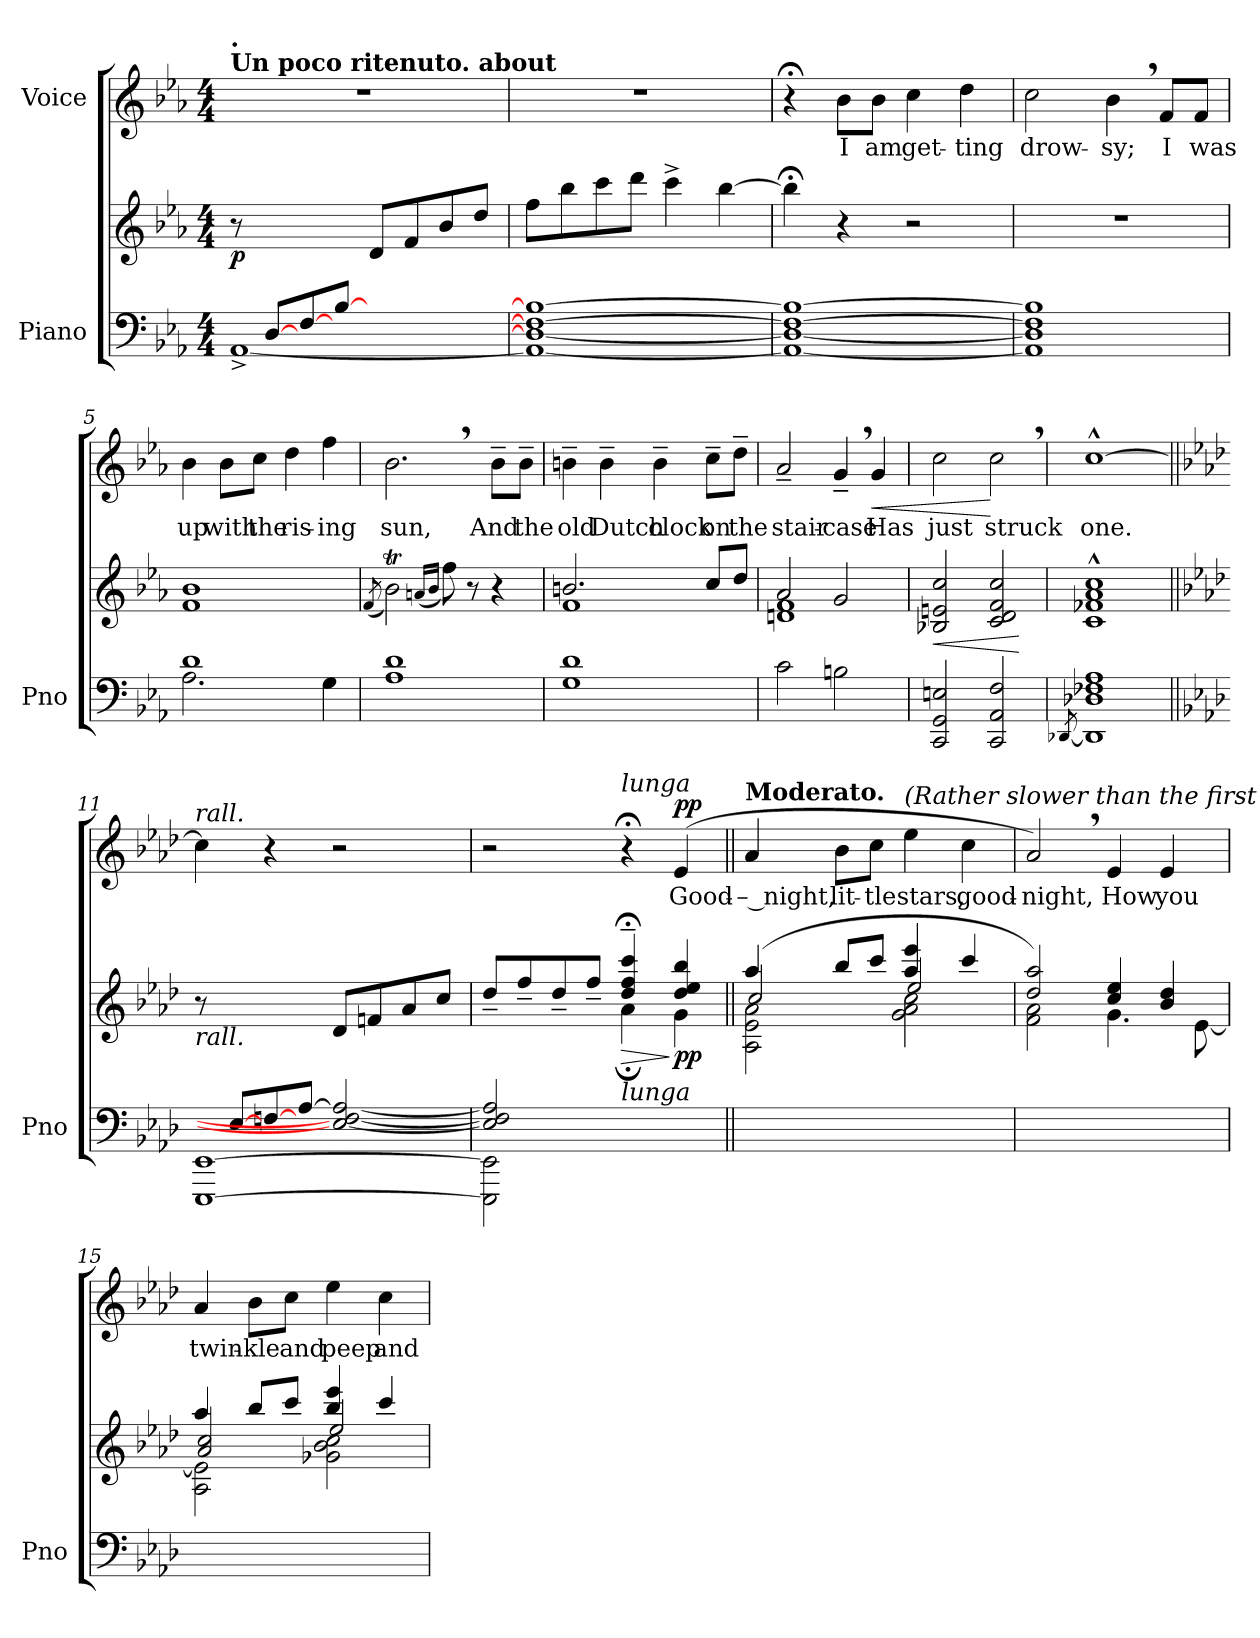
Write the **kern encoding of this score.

**kern	**kern	**dynam	**kern	**text	**dynam
*part2	*part2	*part2	*part1	*part1	*part1
*staff3	*staff2	*staff2/3	*staff1	*staff1	*staff1
*I"Piano	*	*	*I"Voice	*	*
*I'Pno	*	*	*	*	*
*clefF4	*clefG2	*	*clefG2	*	*
*k[b-e-a-]	*k[b-e-a-]	*	*k[b-e-a-]	*	*
*M4/4	*M4/4	*	*M4/4	*	*
*MM84	*MM84	*	*MM84	*	*
=1	=1	=1	=1	=1	=1
*^	*	*	*	*	*
!	!	!	!	!LO:TX:a:B:t=Un poco ritenuto. about	!	!
!	!	!	!	!LO:TX:a:B:t=.	!	!
!	!	!	!LO:DY:b	!	!	!
8ryy	[<1AA-i^	8r	p	1r	.	.
([<8D/L	.	4.ryy	.	.	.	.
[<8F/	.	.	.	.	.	.
[8B-/J	.	.	.	.	.	.
2ryy	.	8d/L	.	.	.	.
.	.	8f/	.	.	.	.
.	.	8b-/	.	.	.	.
.	.	8dd/J	.	.	.	.
*v	*v	*	*	*	*	*
=2	=2	=2	=2	=2	=2
1AA-_ 1D_ 1F_ 1B-_	8ff\L	.	1r	.	.
.	8bb-\	.	.	.	.
.	8ccc\	.	.	.	.
.	8ddd\J	.	.	.	.
.	4ccc^\	.	.	.	.
.	[4bb-\	.	.	.	.
=3	=3	=3	=3	=3	=3
1AA-_ 1D_ 1F_ 1B-_	4bb-;<\])	.	4r;<	.	.
!	!	!	!	!	!LO:DY:a
!	!	!	!	!	!LO:DY:n=1:a
.	4r	.	8b-\L	I	p other-dynamics
.	.	.	8b-\J	am	.
.	2r	.	4cc\	get-	.
.	.	.	4dd\	-ting	.
=4	=4	=4	=4	=4	=4
1AA-] 1D] 1F] 1B-]	1r	.	2cc\	drow-	.
.	.	.	4b-,\	-sy;	.
.	.	.	8f/L	I	.
.	.	.	8f/J	was	.
=5	=5	=5	=5	=5	=5
*^	*	*	*	*	*
1d	2.A-\	1f 1b-	.	4b-\	up	.
.	.	.	.	8b-\L	with	.
.	.	.	.	8cc\J	the	.
.	.	.	.	4dd\	ris-	.
.	4G\	.	.	4ff\	-ing	.
*v	*v	*	*	*	*	*
=6	=6	=6	=6	=6	=6
.	(8qf/	.	.	.	.
1A- 1d	2b-T\)	.	2.b-,\	sun,	.
.	(16qan/LL	.	.	.	.
.	16qb-/JJ	.	.	.	.
.	8ff\)	.	.	.	.
.	8r	.	.	.	.
.	4r	.	8b-~\L	And	.
.	.	.	8b-~\J	the	.
=7	=7	=7	=7	=7	=7
*	*^	*	*	*	*
1G 1d	2.bn/	1f	.	4bn~\	old	.
.	.	.	.	4b~\	Dutch	.
.	.	.	.	4b~\	clock	.
.	8cc/L	.	.	8cc~\L	on	.
.	8dd/J	.	.	8dd~\J	the	.
=8	=8	=8	=8	=8	=8	=8
2c\	2a-/	1dn 1f	.	2a-~>/	stair-	.
2Bn\	2g/	.	.	4g~>,/	-case	.
!	!	!	!	!	!	!LO:HP:b
.	.	.	.	4g/	Has	<
*	*v	*v	*	*	*	*
=9	=9	=9	=9	=9	=9
!	!	!LO:HP:b	!	!	!
2CC/ 2GG/ 2En/	2B-X/ 2en/ 2cc/	<	2cc\	just	.
2CC/ 2AA-/ 2F/	2c/ 2d/ 2f/ 2cc/	.	2cc,\	struck	[
.	.	[	.	.	.
=10	=10	=10	=10	=10	=10
*^	*	*	*	*	*
.	[<8qDD-X/	.	.	.	.	.
1D-X 1F-X 1A-	1DD-]	1c^^ 1f-X^^ 1a-^^ 1cc^^	.	[1cc^^	one.	.
*v	*v	*	*	*	*	*
=11||	=11||	=11||	=11||	=11||	=11||
*k[b-e-a-d-]	*k[b-e-a-d-]	*	*k[b-e-a-d-]	*	*
*^	*	*	*	*	*
*	*^	*	*	*	*	*
!	!	!	!	!	!LO:TX:a:i:t=rall.	!	!
!	!	!	!LO:TX:b:i:t=rall.	!	!	!	!
8ryy	2ryy	[<1EEE- [<1EE-	8r	.	4cc\]	.	.
([<8E-/L	.	.	4.ryy	.	.	.	.
[<8Fn/	.	.	.	.	4r	.	.
[8A-/J	.	.	.	.	.	.	.
2ryy	2E-/_ 2F/_ 2A-/_	.	8d-i/L	.	2r	.	.
.	.	.	8fn/	.	.	.	.
.	.	.	8a-/	.	.	.	.
.	.	.	8cc/J	.	.	.	.
*	*v	*v	*	*	*	*	*
=12	=12	=12	=12	=12	=12	=12
*	*	*^	*	*	*	*
(2E-/] 2F/] 2A-/]	2EEE-\] 2EE-\]	8dd-~>/L	2ryy	.	2r	.	.
.	.	8ff~>/	.	.	.	.	.
.	.	8dd-~>/	.	.	.	.	.
.	.	8ff~>/J	.	.	.	.	.
!	!	!	!	!	!LO:TX:i:t=lunga	!	!
!LO:TX:a:i:t=lunga	!	!	!	!	!	!	!
!	!	!	!	!LO:HP:b	!	!	!
2ryy	2ryy	4dd-/;<~> 4ff/;<~> 4ccc/;<~>)	4a-;\)	>	4r;<	.	.
!	!	!	!	!LO:DY:n=1:b	!	!	!LO:DY:a
.	.	4dd-/ 4ee-/ 4bb-/	4g\	] pp	(4e-/	Good-	pp
*v	*v	*	*	*	*	*	*
*	*v	*v	*	*	*	*
=13||	=13||	=13||	=13||	=13||	=13||
*	*	*	*MM88	*	*
*	*^	*	*	*	*
*	*	*^	*	*	*	*
!	!	!	!	!	!LO:TX:a:B:t=Moderato.	!	!
1ryy	(4aa-/	2cc/	2A-\ 2e-\ 2a-\	.	4a-/	-– night,	.
.	8bb-/L	.	.	.	8b-\L	lit-	.
.	8ccc/J	.	.	.	8cc\J	-tle	.
!	!	!	!	!	!LO:TX:i:t=(Rather slower than the first song.)	!	!
.	4aa-/ 4eee-/	2ee-/	2g\ 2a-\ 2cc\	.	4ee-\	stars,	.
.	4ccc/	.	.	.	4cc\	good-	.
*	*	*v	*v	*	*	*	*
=14	=14	=14	=14	=14	=14	=14
1ryy	2dd-/ 2aa-/)	2f\ 2a-\	.	2a-,/)	-night,	.
.	4cc/ 4ee-/	4.g\	.	4e-/	How	.
.	4b-/ 4dd-/	.	.	4e-/	you	.
.	.	[<8e-\	.	.	.	.
=15	=15	=15	=15	=15	=15	=15
*	*	*^	*	*	*	*
1ryy	4aa-/	2a-/ 2cc/	2A-\ 2e-\]	.	4a-/	twin-	.
.	8bb-/L	.	.	.	8b-\L	-kle	.
.	8ccc/J	.	.	.	8cc\J	and	.
.	4bb-/ 4eee-/	2ee-/	2g-X\ 2b-\ 2cc\	.	4ee-\	peep	.
.	4ccc/	.	.	.	4cc\	and	.
*	*v	*v	*v	*	*	*	*
=	=	=	=	=	=
*-	*-	*-	*-	*-	*-
